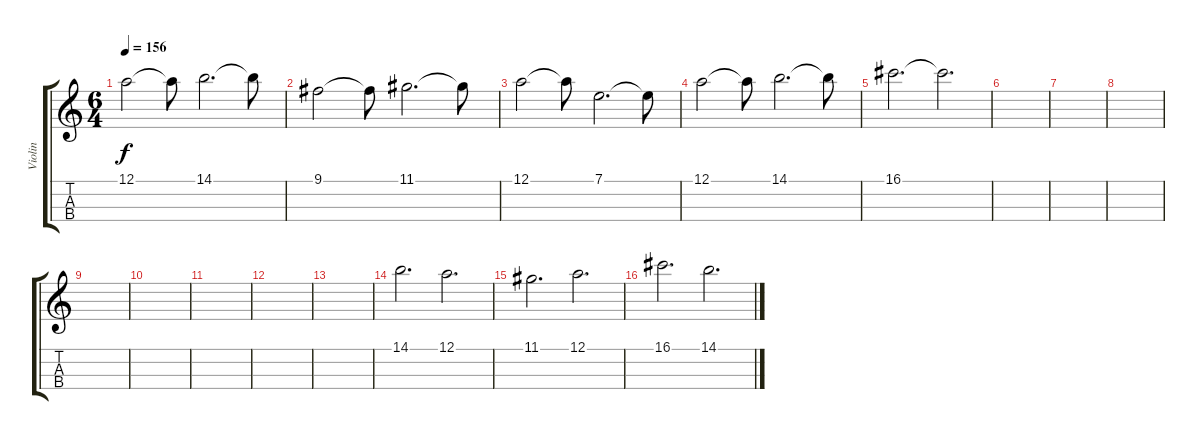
\track ("Violin" "Violin") {instrument tremolostrings}
\staff {score tabs}
\tuning (A4 D4 G3 C3) {hide}
\ts (6 4)
\tempo 156
\clef g2
\ks c
12.1.2{dy f} 12.1{t}.8 14.1.2{d} 14.1{t}.8 |
9.1.2 9.1{t}.8 11.1.2{d} 11.1{t}.8 |
12.1.2 12.1{t}.8 7.1.2{d} 7.1{t}.8 |
12.1.2 12.1{t}.8 14.1.2{d} 14.1{t}.8 |
16.1.2{d} 16.1{t}.2{d} |
|
|
|
|
|
|
|
|
14.1.2{d balance 13} 12.1.2{d} |
11.1.2{d} 12.1.2{d} |
16.1.2{d} 14.1.2{d}
